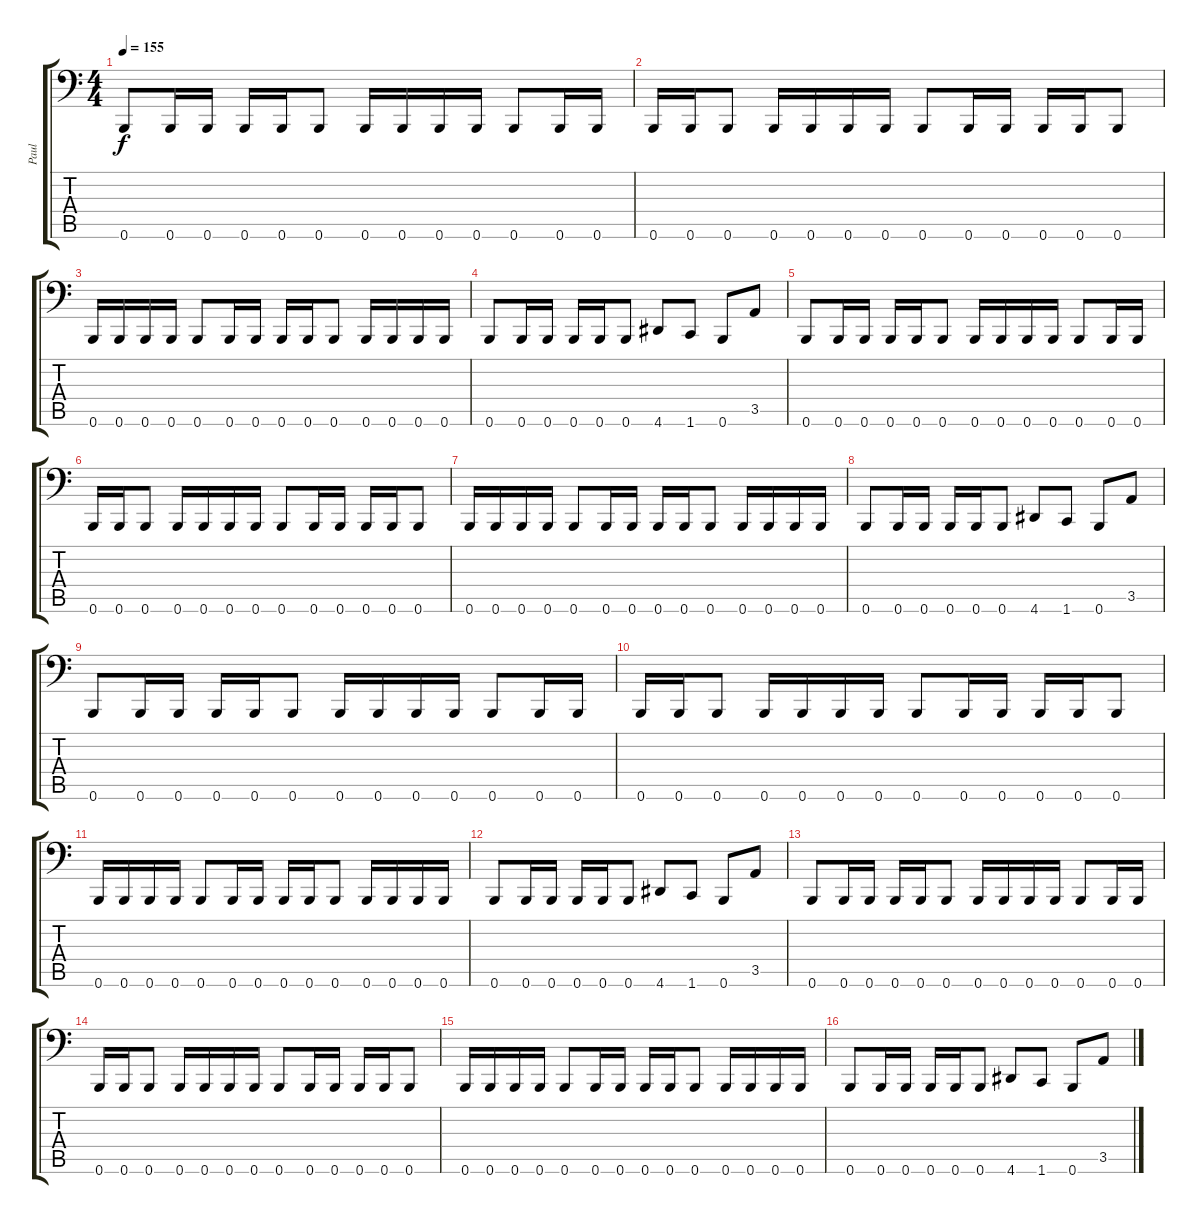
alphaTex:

\track ("Paul" "Paul") {instrument electricbassfinger}
\staff {score tabs}
\tuning (Db3 Ab2 E2 B1 Gb1 B0) {hide}
\ts (4 4)
\tempo 155
\clef f4
\ks c
0.6.8{dy f} 0.6.16 0.6.16 0.6.16 0.6.16 0.6.8 0.6.16 0.6.16 0.6.16 0.6.16 0.6.8 0.6.16 0.6.16 |
0.6.16 0.6.16 0.6.8 0.6.16 0.6.16 0.6.16 0.6.16 0.6.8 0.6.16 0.6.16 0.6.16 0.6.16 0.6.8 |
0.6.16 0.6.16 0.6.16 0.6.16 0.6.8 0.6.16 0.6.16 0.6.16 0.6.16 0.6.8 0.6.16 0.6.16 0.6.16 0.6.16 |
0.6.8 0.6.16 0.6.16 0.6.16 0.6.16 0.6.8 4.6.8 1.6.8 0.6.8 3.5.8 |
0.6.8 0.6.16 0.6.16 0.6.16 0.6.16 0.6.8 0.6.16 0.6.16 0.6.16 0.6.16 0.6.8 0.6.16 0.6.16 |
0.6.16 0.6.16 0.6.8 0.6.16 0.6.16 0.6.16 0.6.16 0.6.8 0.6.16 0.6.16 0.6.16 0.6.16 0.6.8 |
0.6.16 0.6.16 0.6.16 0.6.16 0.6.8 0.6.16 0.6.16 0.6.16 0.6.16 0.6.8 0.6.16 0.6.16 0.6.16 0.6.16 |
0.6.8 0.6.16 0.6.16 0.6.16 0.6.16 0.6.8 4.6.8 1.6.8 0.6.8 3.5.8 |
0.6.8 0.6.16 0.6.16 0.6.16 0.6.16 0.6.8 0.6.16 0.6.16 0.6.16 0.6.16 0.6.8 0.6.16 0.6.16 |
0.6.16 0.6.16 0.6.8 0.6.16 0.6.16 0.6.16 0.6.16 0.6.8 0.6.16 0.6.16 0.6.16 0.6.16 0.6.8 |
0.6.16 0.6.16 0.6.16 0.6.16 0.6.8 0.6.16 0.6.16 0.6.16 0.6.16 0.6.8 0.6.16 0.6.16 0.6.16 0.6.16 |
0.6.8 0.6.16 0.6.16 0.6.16 0.6.16 0.6.8 4.6.8 1.6.8 0.6.8 3.5.8 |
0.6.8 0.6.16 0.6.16 0.6.16 0.6.16 0.6.8 0.6.16 0.6.16 0.6.16 0.6.16 0.6.8 0.6.16 0.6.16 |
0.6.16 0.6.16 0.6.8 0.6.16 0.6.16 0.6.16 0.6.16 0.6.8 0.6.16 0.6.16 0.6.16 0.6.16 0.6.8 |
0.6.16 0.6.16 0.6.16 0.6.16 0.6.8 0.6.16 0.6.16 0.6.16 0.6.16 0.6.8 0.6.16 0.6.16 0.6.16 0.6.16 |
0.6.8 0.6.16 0.6.16 0.6.16 0.6.16 0.6.8 4.6.8 1.6.8 0.6.8 3.5.8
